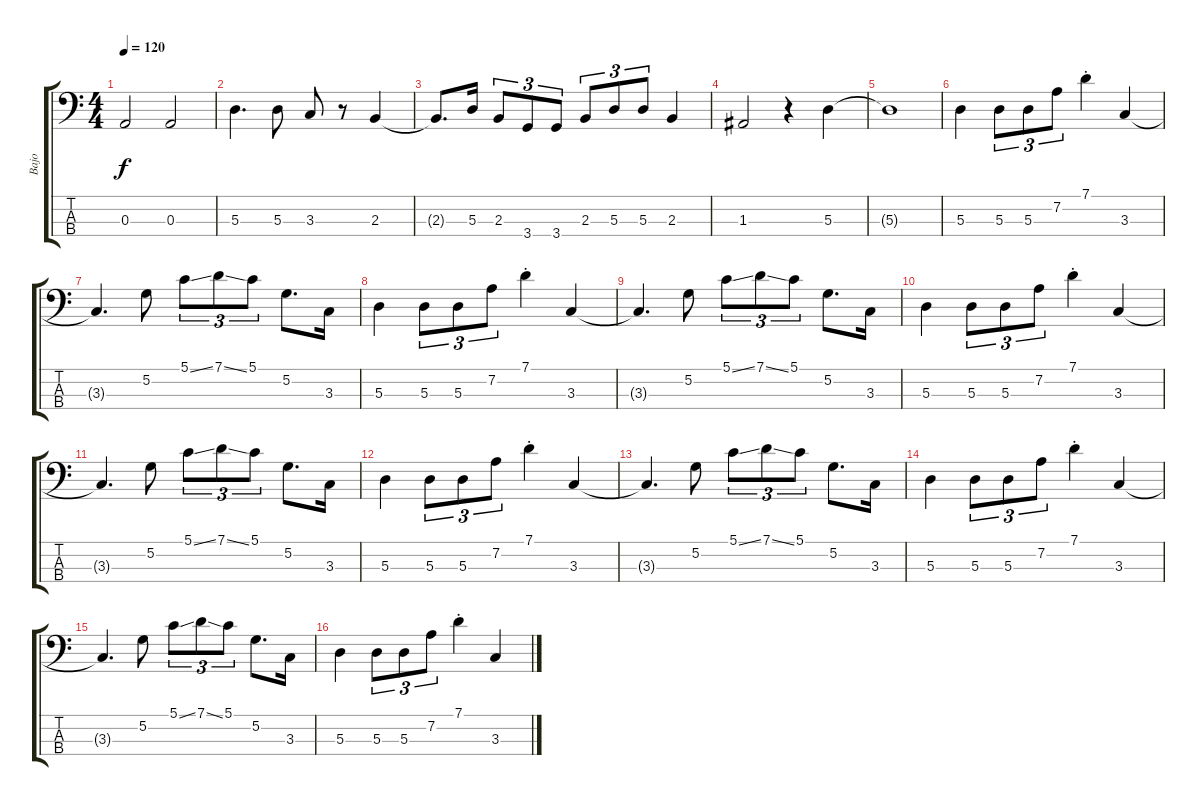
\track ("Bajo" "Bajo") {instrument electricbassfinger}
\staff {score tabs}
\tuning (G2 D2 A1 E1) {hide}
\ts (4 4)
\tempo 120
\clef f4
\ks c
0.3{t}.2{dy f} 0.3.2 |
5.3.4{d} 5.3.8 3.3.8 r.8 2.3.4 |
2.3{t}.8{d} 5.3.16 2.3.8{tu (3 2)} 3.4.8{tu (3 2)} 3.4.8{tu (3 2)} 2.3.8{tu (3 2)} 5.3.8{tu (3 2)} 5.3.8{tu (3 2)} 2.3.4 |
1.3.2 r.4 5.3.4 |
5.3{t}.1 |
5.3.4 5.3.8{tu (3 2)} 5.3.8{tu (3 2)} 7.2.8{tu (3 2)} 7.1{st}.4 3.3.4 |
3.3{t}.4{d} 5.2.8 5.1{ss}.8{tu (3 2)} 7.1{ss}.8{tu (3 2)} 5.1.8{tu (3 2)} 5.2.8{d} 3.3.16 |
5.3.4 5.3.8{tu (3 2)} 5.3.8{tu (3 2)} 7.2.8{tu (3 2)} 7.1{st}.4 3.3.4 |
3.3{t}.4{d} 5.2.8 5.1{ss}.8{tu (3 2)} 7.1{ss}.8{tu (3 2)} 5.1.8{tu (3 2)} 5.2.8{d} 3.3.16 |
5.3.4 5.3.8{tu (3 2)} 5.3.8{tu (3 2)} 7.2.8{tu (3 2)} 7.1{st}.4 3.3.4 |
3.3{t}.4{d} 5.2.8 5.1{ss}.8{tu (3 2)} 7.1{ss}.8{tu (3 2)} 5.1.8{tu (3 2)} 5.2.8{d} 3.3.16 |
5.3.4 5.3.8{tu (3 2)} 5.3.8{tu (3 2)} 7.2.8{tu (3 2)} 7.1{st}.4 3.3.4 |
3.3{t}.4{d} 5.2.8 5.1{ss}.8{tu (3 2)} 7.1{ss}.8{tu (3 2)} 5.1.8{tu (3 2)} 5.2.8{d} 3.3.16 |
5.3.4 5.3.8{tu (3 2)} 5.3.8{tu (3 2)} 7.2.8{tu (3 2)} 7.1{st}.4 3.3.4 |
3.3{t}.4{d} 5.2.8 5.1{ss}.8{tu (3 2)} 7.1{ss}.8{tu (3 2)} 5.1.8{tu (3 2)} 5.2.8{d} 3.3.16 |
5.3.4 5.3.8{tu (3 2)} 5.3.8{tu (3 2)} 7.2.8{tu (3 2)} 7.1{st}.4 3.3.4
